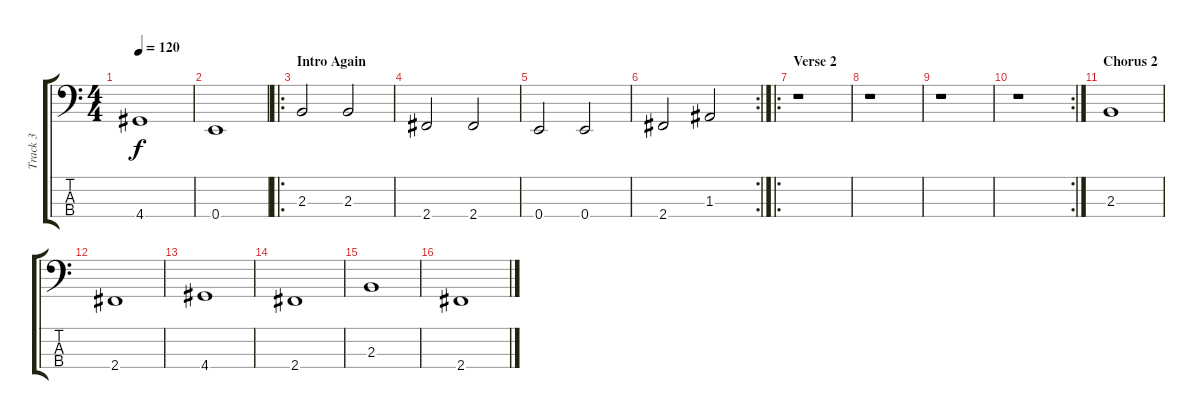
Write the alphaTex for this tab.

\track ("Track 3" "Track 3") {instrument electricbassfinger}
\staff {score tabs}
\tuning (G2 D2 A1 E1) {hide}
\ts (4 4)
\tempo 120
\clef f4
\ks c
4.4.1{dy f} |
0.4.1 |
\ro
\section ("" "Intro Again")
2.3.2 2.3.2 |
2.4.2 2.4.2 |
0.4.2 0.4.2 |
\rc 2
2.4.2 1.3.2 |
\ro
\section ("" "Verse 2")
r.1 |
r.1 |
r.1 |
\rc 2
r.1 |
\section ("" "Chorus 2")
2.3.1 |
2.4.1 |
4.4.1 |
2.4.1 |
2.3.1 |
2.4.1
